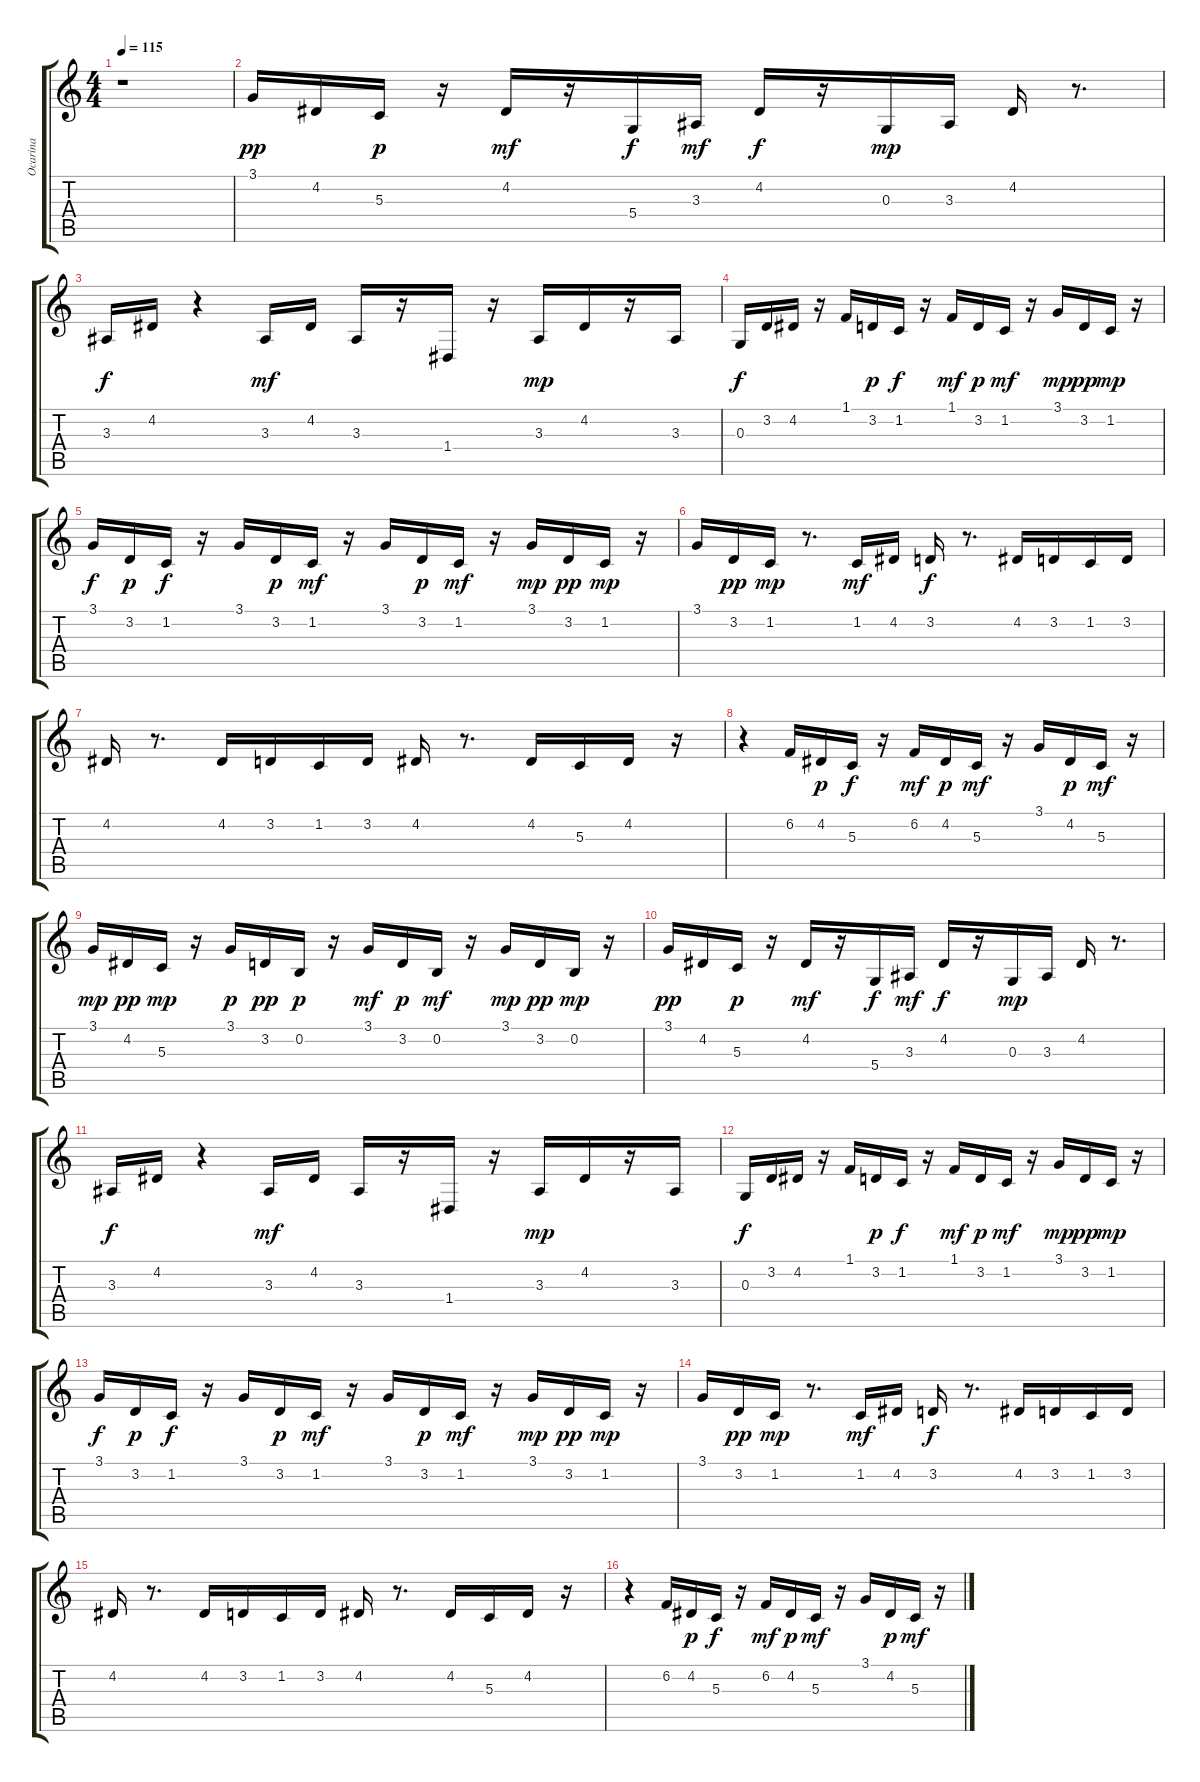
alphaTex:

\track ("Ocarina" "Ocarina") {instrument ocarina}
\staff {score tabs}
\tuning (E4 B3 G3 D3 A2 E2) {hide}
\ts (4 4)
\tempo 115
\clef g2
\ks c
r.1{dy fff} |
3.1.16{dy pp} 4.2.16 5.3.16{dy p} r.16 4.2.16{dy mf balance 5} r.16 5.4.16{dy f} 3.3.16{dy mf} 4.2.16{dy f} r.16 0.3.16{dy mp balance 16} 3.3.16 4.2.16 r.8{d} |
3.3.16{dy f balance 0} 4.2.16 r.4 3.3.16{dy mf balance 16} 4.2.16 3.3.16 r.16 1.4.16 r.16 3.3.16{dy mp balance 6} 4.2.16 r.16 3.3.16 |
0.3.16{dy f balance 0} 3.2.16 4.2.16 r.16 1.1.16 3.2.16{dy p} 1.2.16{dy f} r.16 1.1.16{dy mf} 3.2.16{dy p} 1.2.16{dy mf} r.16 3.1.16{dy mp} 3.2.16{dy pp} 1.2.16{dy mp} r.16 |
3.1.16{dy f} 3.2.16{dy p} 1.2.16{dy f} r.16 3.1.16 3.2.16{dy p} 1.2.16{dy mf} r.16 3.1.16 3.2.16{dy p} 1.2.16{dy mf} r.16 3.1.16{dy mp} 3.2.16{dy pp} 1.2.16{dy mp} r.16 |
3.1.16 3.2.16{dy pp} 1.2.16{dy mp} r.8{d} 1.2.16{dy mf balance 16} 4.2.16 3.2.16{dy f} r.8{d} 4.2.16{balance 0} 3.2.16 1.2.16 3.2.16 |
4.2.16 r.8{d} 4.2.16{balance 16} 3.2.16 1.2.16 3.2.16 4.2.16 r.8{d} 4.2.16{balance 0} 5.3.16 4.2.16 r.16 |
r.4 6.2.16{balance 16} 4.2.16{dy p} 5.3.16{dy f} r.16 6.2.16{dy mf} 4.2.16{dy p} 5.3.16{dy mf} r.16 3.1.16 4.2.16{dy p} 5.3.16{dy mf} r.16 |
3.1.16{dy mp} 4.2.16{dy pp} 5.3.16{dy mp} r.16 3.1.16{dy p} 3.2.16{dy pp} 0.2.16{dy p} r.16 3.1.16{dy mf} 3.2.16{dy p} 0.2.16{dy mf} r.16 3.1.16{dy mp} 3.2.16{dy pp} 0.2.16{dy mp} r.16 |
3.1.16{dy pp} 4.2.16 5.3.16{dy p} r.16 4.2.16{dy mf balance 5} r.16 5.4.16{dy f} 3.3.16{dy mf} 4.2.16{dy f} r.16 0.3.16{dy mp balance 16} 3.3.16 4.2.16 r.8{d} |
3.3.16{dy f balance 0} 4.2.16 r.4 3.3.16{dy mf balance 16} 4.2.16 3.3.16 r.16 1.4.16 r.16 3.3.16{dy mp balance 6} 4.2.16 r.16 3.3.16 |
0.3.16{dy f balance 0} 3.2.16 4.2.16 r.16 1.1.16 3.2.16{dy p} 1.2.16{dy f} r.16 1.1.16{dy mf} 3.2.16{dy p} 1.2.16{dy mf} r.16 3.1.16{dy mp} 3.2.16{dy pp} 1.2.16{dy mp} r.16 |
3.1.16{dy f} 3.2.16{dy p} 1.2.16{dy f} r.16 3.1.16 3.2.16{dy p} 1.2.16{dy mf} r.16 3.1.16 3.2.16{dy p} 1.2.16{dy mf} r.16 3.1.16{dy mp} 3.2.16{dy pp} 1.2.16{dy mp} r.16 |
3.1.16 3.2.16{dy pp} 1.2.16{dy mp} r.8{d} 1.2.16{dy mf balance 16} 4.2.16 3.2.16{dy f} r.8{d} 4.2.16{balance 0} 3.2.16 1.2.16 3.2.16 |
4.2.16 r.8{d} 4.2.16{balance 16} 3.2.16 1.2.16 3.2.16 4.2.16 r.8{d} 4.2.16{balance 0} 5.3.16 4.2.16 r.16 |
r.4 6.2.16{balance 16} 4.2.16{dy p} 5.3.16{dy f} r.16 6.2.16{dy mf} 4.2.16{dy p} 5.3.16{dy mf} r.16 3.1.16 4.2.16{dy p} 5.3.16{dy mf} r.16
